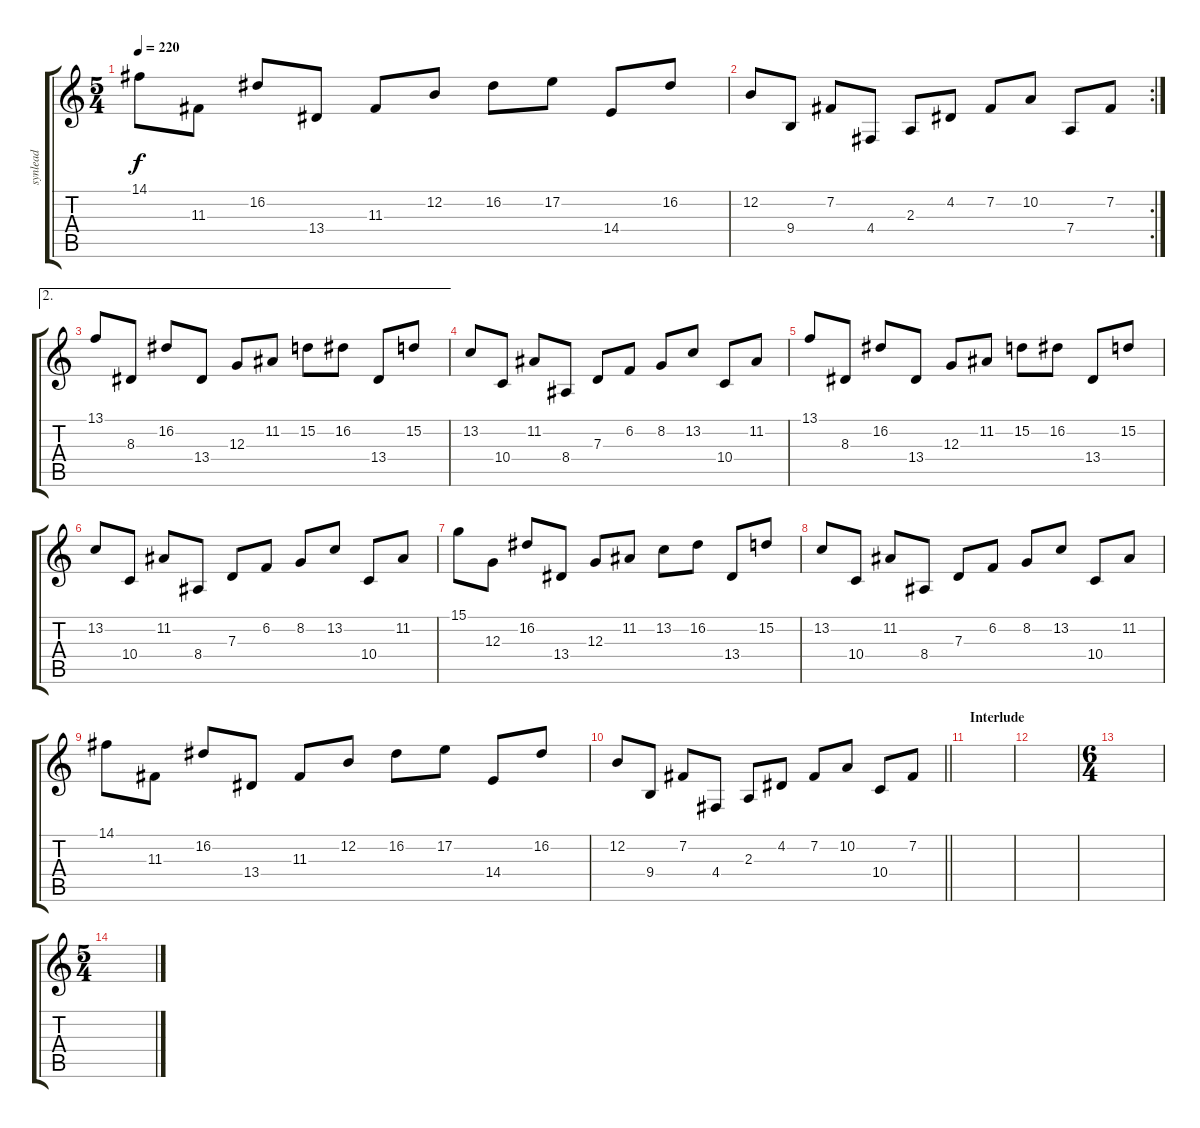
\track ("synlead" "synlead") {instrument lead2sawtooth}
\staff {score tabs}
\tuning (E4 B3 G3 D3 A2 E2) {hide}
\ts (5 4)
\tempo 220
\clef g2
\ks c
14.1.8{dy f} 11.3.8 16.2.8 13.4.8 11.3.8 12.2.8 16.2.8 17.2.8 14.4.8 16.2.8 |
\rc 2
12.2.8 9.4.8 7.2.8 4.4.8 2.3.8 4.2.8 7.2.8 10.2.8 7.4.8 7.2.8 |
\ae 2
13.1.8 8.3.8 16.2.8 13.4.8 12.3.8 11.2.8 15.2.8 16.2.8 13.4.8 15.2.8 |
13.2.8 10.4.8 11.2.8 8.4.8 7.3.8 6.2.8 8.2.8 13.2.8 10.4.8 11.2.8 |
13.1.8 8.3.8 16.2.8 13.4.8 12.3.8 11.2.8 15.2.8 16.2.8 13.4.8 15.2.8 |
13.2.8 10.4.8 11.2.8 8.4.8 7.3.8 6.2.8 8.2.8 13.2.8 10.4.8 11.2.8 |
15.1.8 12.3.8 16.2.8 13.4.8 12.3.8 11.2.8 13.2.8 16.2.8 13.4.8 15.2.8 |
13.2.8 10.4.8 11.2.8 8.4.8 7.3.8 6.2.8 8.2.8 13.2.8 10.4.8 11.2.8 |
14.1.8 11.3.8 16.2.8 13.4.8 11.3.8 12.2.8 16.2.8 17.2.8 14.4.8 16.2.8 |
\barLineRight lightlight
12.2.8 9.4.8 7.2.8 4.4.8 2.3.8 4.2.8 7.2.8 10.2.8 10.4.8 7.2.8 |
\section ("" "Interlude")
|
|
\ts (6 4)
|
\ts (5 4)
